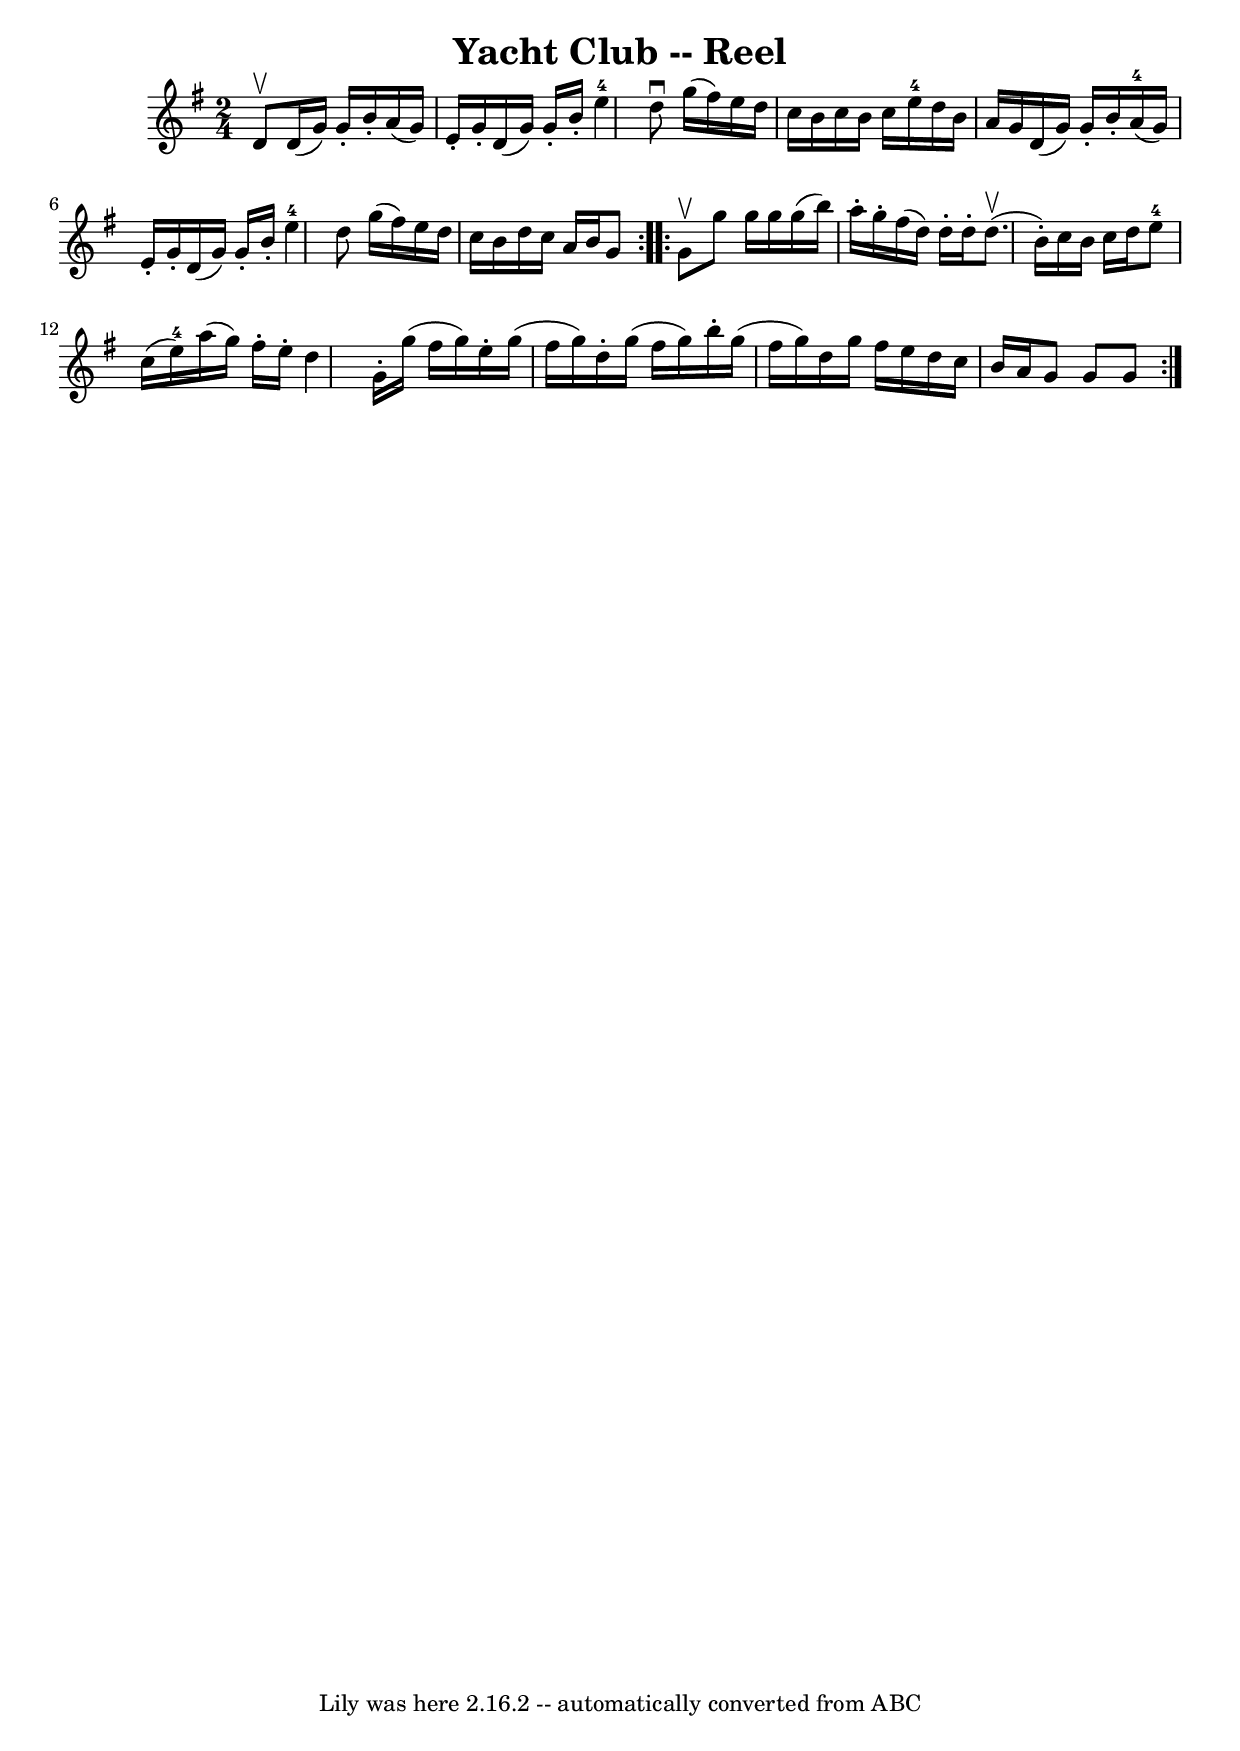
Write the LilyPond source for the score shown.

\version "2.7.40"
\include "Mammoth.ily"
\header {
	%% book = "Ryan's Mammoth Collection"
	crossRefNumber = "1"
	footnotes = "\\\\361"
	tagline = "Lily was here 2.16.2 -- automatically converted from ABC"
	title = "Yacht Club -- Reel"
}
voicedefault =  {


\repeat volta 2 {
\time 2/4 
\key g \major d'8^\upbow |
 d'16 (g'16) g'16 -.  
 b'16 -. a'16 (g'16) e'16 -. g'16 -.   |
 d'16 (g'16) 
 g'16 -. b'16 -. e''4-4   |
 d''8^\downbow g''16 (
fis''16) e''16 d''16 c''16 b'16    |
 c''16 b'16    
c''16 e''16-4 d''16 b'16 a'16 g'16    |
 d'16 (
g'16) g'16 -. b'16 -. a'16-4(g'16) e'16 -. g'16 -.   
|
 d'16 (g'16) g'16 -. b'16 -. e''4-4   |
   
d''8 g''16 (fis''16) e''16 d''16 c''16 b'16    |
     
d''16 c''16 a'16 b'16 g'8    }     \repeat volta 2 { g'8^\upbow 
|
 g''8 g''16 g''16 g''16 (b''16) a''16 -. g''16 
-.   |
 fis''16 (d''16) d''16 -. d''16 -. d''8.^\upbow(
b'16 -.)   |
 c''16 b'16 c''16 d''16 e''8-4 c''16 
(e''16-4)   |
 a''16 (g''16) fis''16 -. e''16 -.   
d''4    |
 g'16 -. g''16 (fis''16 g''16) e''16 -.   
g''16 (fis''16 g''16)   |
 d''16 -. g''16 (fis''16    
g''16) b''16 -. g''16 (fis''16 g''16)   |
 d''16    
g''16 fis''16 e''16 d''16 c''16 b'16 a'16    |
 g'8   
 g'8 g'8    }   
}

\score{
    <<

	\context Staff="default"
	{
	    \voicedefault 
	}

    >>
	\layout {
	}
	\midi {}
}
